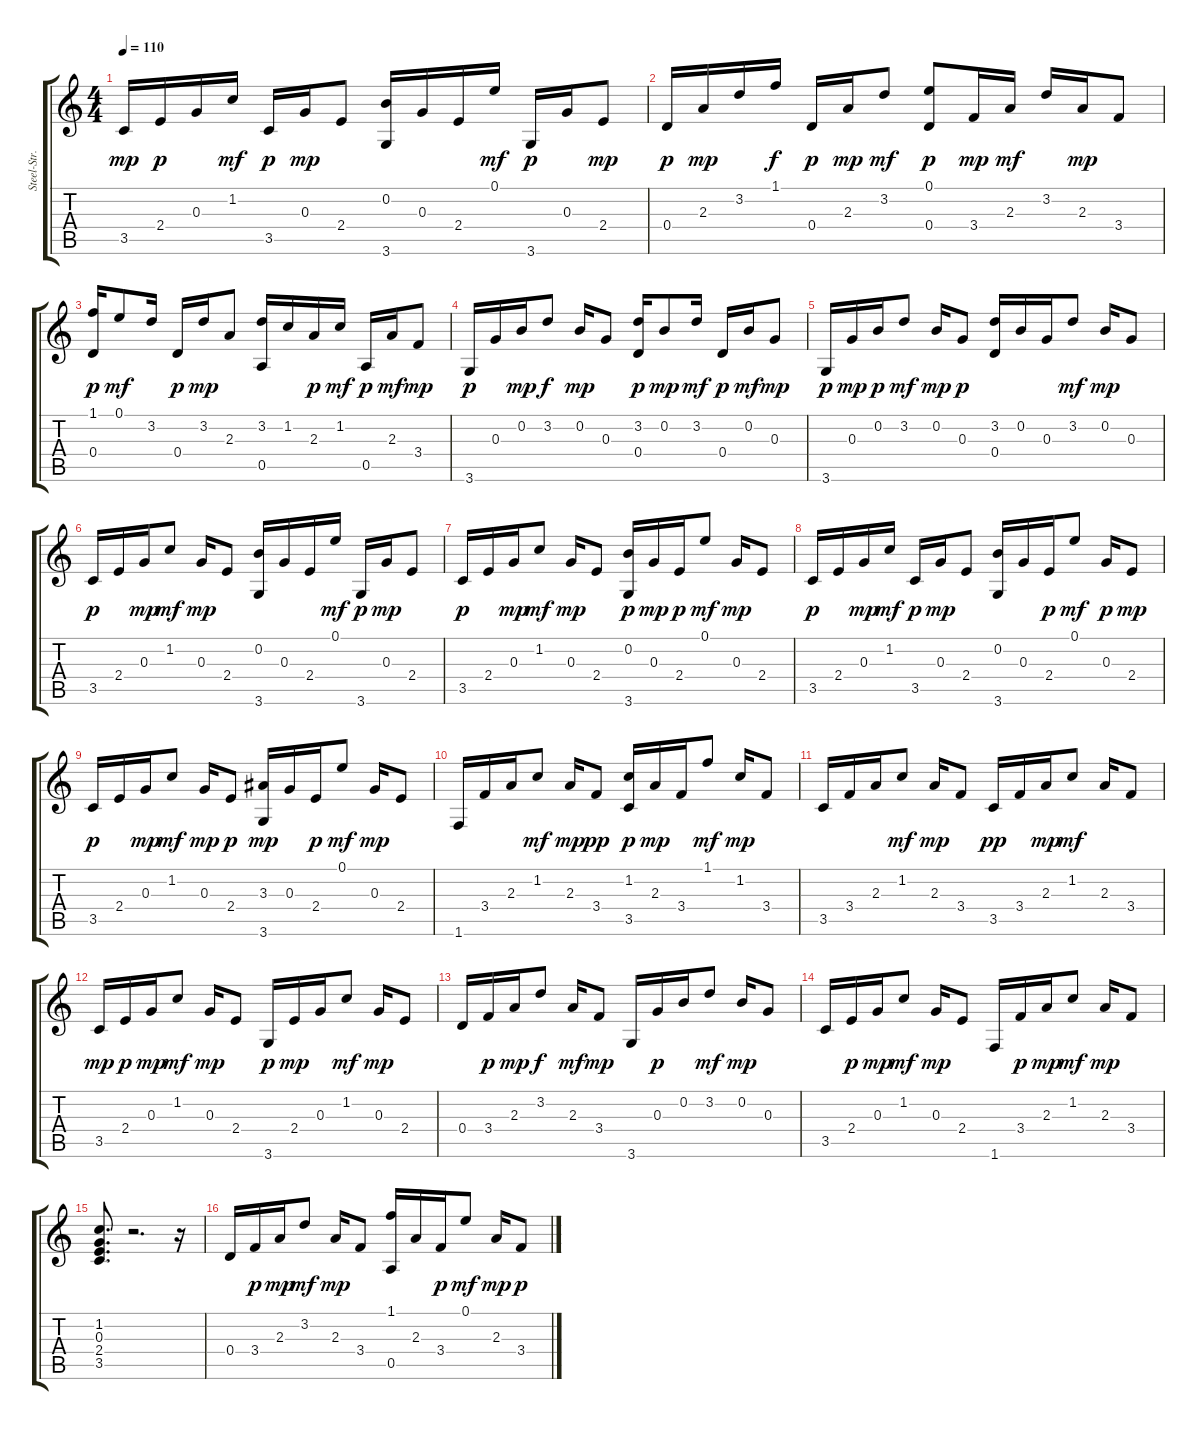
\track ("Steel-Str.Gt.       " "Steel-Str.") {instrument acousticguitarsteel}
\staff {score tabs}
\tuning (E4 B3 G3 D3 A2 E2) {hide}
\ts (4 4)
\tempo 110
\clef g2
\ks c
3.5.16{dy mp} 2.4.16{dy p} 0.3.16 1.2.16{dy mf} 3.5.16{dy p} 0.3.16{dy mp} 2.4.8 (0.2 3.6).16 0.3.16 2.4.16 0.1.16{dy mf} 3.6.16{dy p} 0.3.16 2.4.8{dy mp} |
0.4.16{dy p} 2.3.16{dy mp} 3.2.16 1.1.16{dy f} 0.4.16{dy p} 2.3.16{dy mp} 3.2.8{dy mf} (0.1 0.4).8{dy p} 3.4.16{dy mp} 2.3.16{dy mf} 3.2.16 2.3.16{dy mp} 3.4.8 |
(1.1 0.4).16{dy p} 0.1.8{dy mf} 3.2.16 0.4.16{dy p} 3.2.16{dy mp} 2.3.8 (3.2 0.5).16 1.2.16 2.3.16{dy p} 1.2.16{dy mf} 0.5.16{dy p} 2.3.16{dy mf} 3.4.8{dy mp} |
3.6.16{dy p} 0.3.16 0.2.16{dy mp} 3.2.8{dy f} 0.2.16{dy mp} 0.3.8 (3.2 0.4).16{dy p} 0.2.8{dy mp} 3.2.16{dy mf} 0.4.16{dy p} 0.2.16{dy mf} 0.3.8{dy mp} |
3.6.16{dy p} 0.3.16{dy mp} 0.2.16{dy p} 3.2.8{dy mf} 0.2.16{dy mp} 0.3.8{dy p} (3.2 0.4).16 0.2.16 0.3.16 3.2.8{dy mf} 0.2.16{dy mp} 0.3.8 |
3.5.16{dy p} 2.4.16 0.3.16{dy mp} 1.2.8{dy mf} 0.3.16{dy mp} 2.4.8 (0.2 3.6).16 0.3.16 2.4.16 0.1.16{dy mf} 3.6.16{dy p} 0.3.16{dy mp} 2.4.8 |
3.5.16{dy p} 2.4.16 0.3.16{dy mp} 1.2.8{dy mf} 0.3.16{dy mp} 2.4.8 (0.2 3.6).16{dy p} 0.3.16{dy mp} 2.4.16{dy p} 0.1.8{dy mf} 0.3.16{dy mp} 2.4.8 |
3.5.16{dy p} 2.4.16 0.3.16{dy mp} 1.2.16{dy mf} 3.5.16{dy p} 0.3.16{dy mp} 2.4.8 (0.2 3.6).16 0.3.16 2.4.16{dy p} 0.1.8{dy mf} 0.3.16{dy p} 2.4.8{dy mp} |
3.5.16{dy p} 2.4.16 0.3.16{dy mp} 1.2.8{dy mf} 0.3.16{dy mp} 2.4.8{dy p} (3.3 3.6).16{dy mp} 0.3.16 2.4.16{dy p} 0.1.8{dy mf} 0.3.16{dy mp} 2.4.8 |
1.6.16 3.4.16 2.3.16 1.2.8{dy mf} 2.3.16{dy mp} 3.4.8{dy pp} (1.2 3.5).16{dy p} 2.3.16{dy mp} 3.4.16 1.1.8{dy mf} 1.2.16{dy mp} 3.4.8 |
3.5.16 3.4.16 2.3.16 1.2.8{dy mf} 2.3.16{dy mp} 3.4.8 3.5.16{dy pp} 3.4.16 2.3.16{dy mp} 1.2.8{dy mf} 2.3.16 3.4.8 |
3.5.16{dy mp} 2.4.16{dy p} 0.3.16{dy mp} 1.2.8{dy mf} 0.3.16{dy mp} 2.4.8 3.6.16{dy p} 2.4.16{dy mp} 0.3.16 1.2.8{dy mf} 0.3.16{dy mp} 2.4.8 |
0.4.16 3.4.16{dy p} 2.3.16{dy mp} 3.2.8{dy f} 2.3.16{dy mf} 3.4.8{dy mp} 3.6.16 0.3.16{dy p} 0.2.16 3.2.8{dy mf} 0.2.16{dy mp} 0.3.8 |
3.5.16 2.4.16{dy p} 0.3.16{dy mp} 1.2.8{dy mf} 0.3.16{dy mp} 2.4.8 1.6.16 3.4.16{dy p} 2.3.16{dy mp} 1.2.8{dy mf} 2.3.16{dy mp} 3.4.8 |
(1.2 0.3 2.4 3.5).8{d} r.2{d} r.16 |
0.4.16 3.4.16{dy p} 2.3.16{dy mp} 3.2.8{dy mf} 2.3.16{dy mp} 3.4.8 (1.1 0.5).16 2.3.16 3.4.16{dy p} 0.1.8{dy mf} 2.3.16{dy mp} 3.4.8{dy p}
